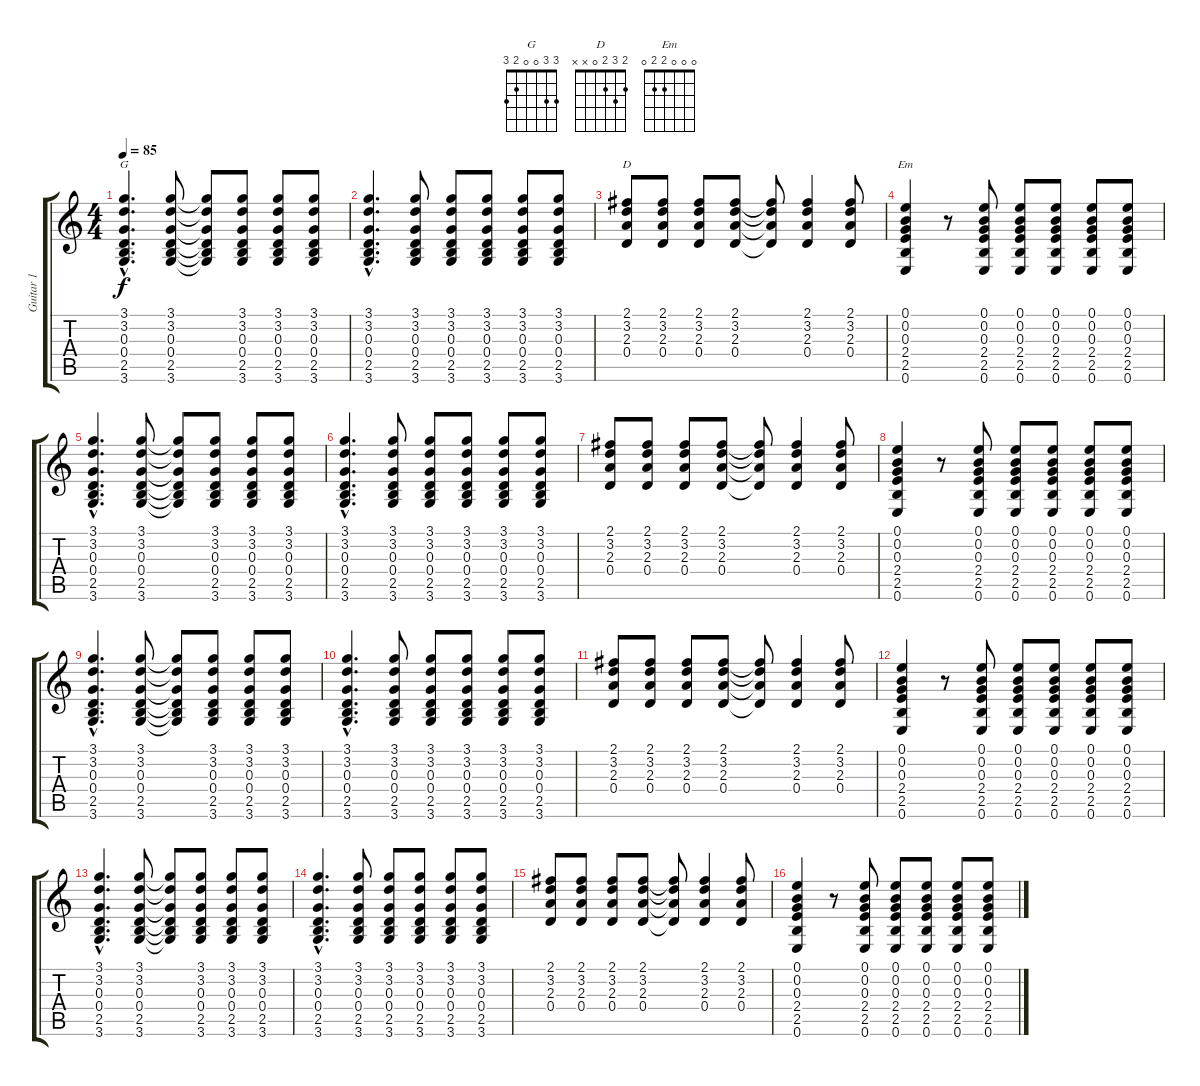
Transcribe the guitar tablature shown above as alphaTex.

\track ("Guitar 1" "Guitar 1") {instrument electricguitarclean}
\staff {score tabs}
\tuning (E4 B3 G3 D3 A2 E2) {hide}
\chord ("G" 3 3 0 0 2 3)
\chord ("D" 2 3 2 0 x x)
\chord ("Em" 0 0 0 2 2 0)
\ts (4 4)
\tempo 85
\clef g2
\ks c
(3.1{hac} 3.2{hac} 0.3{hac} 0.4{hac} 2.5{hac} 3.6{hac}).4{d ch "G" dy f} (3.1 3.2 0.3 0.4 2.5 3.6).8 (3.1{t} 3.2{t} 0.3{t} 0.4{t} 2.5{t} 3.6{t}).8 (3.1 3.2 0.3 0.4 2.5 3.6).8 (3.1 3.2 0.3 0.4 2.5 3.6).8 (3.1 3.2 0.3 0.4 2.5 3.6).8 |
(3.1{hac} 3.2{hac} 0.3{hac} 0.4{hac} 2.5{hac} 3.6{hac}).4{d} (3.1 3.2 0.3 0.4 2.5 3.6).8 (3.1 3.2 0.3 0.4 2.5 3.6).8 (3.1 3.2 0.3 0.4 2.5 3.6).8 (3.1 3.2 0.3 0.4 2.5 3.6).8 (3.1 3.2 0.3 0.4 2.5 3.6).8 |
(2.1 3.2 2.3 0.4).8{ch "D"} (2.1 3.2 2.3 0.4).8 (2.1 3.2 2.3 0.4).8 (2.1 3.2 2.3 0.4).8 (2.1{t} 3.2{t} 2.3{t} 0.4{t}).8 (2.1 3.2 2.3 0.4).4 (2.1 3.2 2.3 0.4).8 |
(0.1 0.2 0.3 2.4 2.5 0.6).4{ch "Em"} r.8 (0.1 0.2 0.3 2.4 2.5 0.6).8 (0.1 0.2 0.3 2.4 2.5 0.6).8 (0.1 0.2 0.3 2.4 2.5 0.6).8 (0.1 0.2 0.3 2.4 2.5 0.6).8 (0.1 0.2 0.3 2.4 2.5 0.6).8 |
(3.1{hac} 3.2{hac} 0.3{hac} 0.4{hac} 2.5{hac} 3.6{hac}).4{d} (3.1 3.2 0.3 0.4 2.5 3.6).8 (3.1{t} 3.2{t} 0.3{t} 0.4{t} 2.5{t} 3.6{t}).8 (3.1 3.2 0.3 0.4 2.5 3.6).8 (3.1 3.2 0.3 0.4 2.5 3.6).8 (3.1 3.2 0.3 0.4 2.5 3.6).8 |
(3.1{hac} 3.2{hac} 0.3{hac} 0.4{hac} 2.5{hac} 3.6{hac}).4{d} (3.1 3.2 0.3 0.4 2.5 3.6).8 (3.1 3.2 0.3 0.4 2.5 3.6).8 (3.1 3.2 0.3 0.4 2.5 3.6).8 (3.1 3.2 0.3 0.4 2.5 3.6).8 (3.1 3.2 0.3 0.4 2.5 3.6).8 |
(2.1 3.2 2.3 0.4).8 (2.1 3.2 2.3 0.4).8 (2.1 3.2 2.3 0.4).8 (2.1 3.2 2.3 0.4).8 (2.1{t} 3.2{t} 2.3{t} 0.4{t}).8 (2.1 3.2 2.3 0.4).4 (2.1 3.2 2.3 0.4).8 |
(0.1 0.2 0.3 2.4 2.5 0.6).4 r.8 (0.1 0.2 0.3 2.4 2.5 0.6).8 (0.1 0.2 0.3 2.4 2.5 0.6).8 (0.1 0.2 0.3 2.4 2.5 0.6).8 (0.1 0.2 0.3 2.4 2.5 0.6).8 (0.1 0.2 0.3 2.4 2.5 0.6).8 |
(3.1{hac} 3.2{hac} 0.3{hac} 0.4{hac} 2.5{hac} 3.6{hac}).4{d} (3.1 3.2 0.3 0.4 2.5 3.6).8 (3.1{t} 3.2{t} 0.3{t} 0.4{t} 2.5{t} 3.6{t}).8 (3.1 3.2 0.3 0.4 2.5 3.6).8 (3.1 3.2 0.3 0.4 2.5 3.6).8 (3.1 3.2 0.3 0.4 2.5 3.6).8 |
(3.1{hac} 3.2{hac} 0.3{hac} 0.4{hac} 2.5{hac} 3.6{hac}).4{d} (3.1 3.2 0.3 0.4 2.5 3.6).8 (3.1 3.2 0.3 0.4 2.5 3.6).8 (3.1 3.2 0.3 0.4 2.5 3.6).8 (3.1 3.2 0.3 0.4 2.5 3.6).8 (3.1 3.2 0.3 0.4 2.5 3.6).8 |
(2.1 3.2 2.3 0.4).8 (2.1 3.2 2.3 0.4).8 (2.1 3.2 2.3 0.4).8 (2.1 3.2 2.3 0.4).8 (2.1{t} 3.2{t} 2.3{t} 0.4{t}).8 (2.1 3.2 2.3 0.4).4 (2.1 3.2 2.3 0.4).8 |
(0.1 0.2 0.3 2.4 2.5 0.6).4 r.8 (0.1 0.2 0.3 2.4 2.5 0.6).8 (0.1 0.2 0.3 2.4 2.5 0.6).8 (0.1 0.2 0.3 2.4 2.5 0.6).8 (0.1 0.2 0.3 2.4 2.5 0.6).8 (0.1 0.2 0.3 2.4 2.5 0.6).8 |
(3.1{hac} 3.2{hac} 0.3{hac} 0.4{hac} 2.5{hac} 3.6{hac}).4{d} (3.1 3.2 0.3 0.4 2.5 3.6).8 (3.1{t} 3.2{t} 0.3{t} 0.4{t} 2.5{t} 3.6{t}).8 (3.1 3.2 0.3 0.4 2.5 3.6).8 (3.1 3.2 0.3 0.4 2.5 3.6).8 (3.1 3.2 0.3 0.4 2.5 3.6).8 |
(3.1{hac} 3.2{hac} 0.3{hac} 0.4{hac} 2.5{hac} 3.6{hac}).4{d} (3.1 3.2 0.3 0.4 2.5 3.6).8 (3.1 3.2 0.3 0.4 2.5 3.6).8 (3.1 3.2 0.3 0.4 2.5 3.6).8 (3.1 3.2 0.3 0.4 2.5 3.6).8 (3.1 3.2 0.3 0.4 2.5 3.6).8 |
(2.1 3.2 2.3 0.4).8 (2.1 3.2 2.3 0.4).8 (2.1 3.2 2.3 0.4).8 (2.1 3.2 2.3 0.4).8 (2.1{t} 3.2{t} 2.3{t} 0.4{t}).8 (2.1 3.2 2.3 0.4).4 (2.1 3.2 2.3 0.4).8 |
(0.1 0.2 0.3 2.4 2.5 0.6).4 r.8 (0.1 0.2 0.3 2.4 2.5 0.6).8 (0.1 0.2 0.3 2.4 2.5 0.6).8 (0.1 0.2 0.3 2.4 2.5 0.6).8 (0.1 0.2 0.3 2.4 2.5 0.6).8 (0.1 0.2 0.3 2.4 2.5 0.6).8
